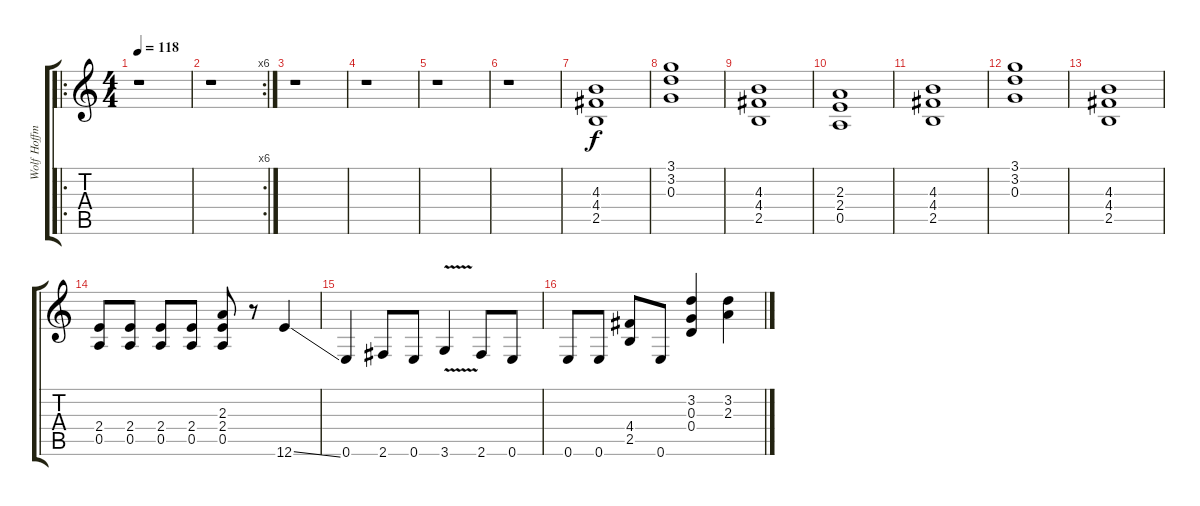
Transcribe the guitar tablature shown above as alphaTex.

\track ("Wolf Hoffmann" "Wolf Hoffm") {instrument overdrivenguitar}
\staff {score tabs}
\tuning (E4 B3 G3 D3 A2 E2) {hide}
\ro
\ts (4 4)
\tempo 118
\clef g2
\ks c
r.1{dy f} |
\rc 6
r.1 |
r.1 |
r.1 |
r.1 |
r.1 |
(4.3 4.4 2.5).1 |
(3.1 3.2 0.3).1 |
(4.3 4.4 2.5).1 |
(2.3 2.4 0.5).1 |
(4.3 4.4 2.5).1 |
(3.1 3.2 0.3).1 |
(4.3 4.4 2.5).1 |
(2.4 0.5).8 (2.4 0.5).8 (2.4 0.5).8 (2.4 0.5).8 (2.3 2.4 0.5).8 r.8 12.6{ss}.4 |
0.6.4 2.6.8 0.6.8 3.6{v}.4 2.6.8 0.6.8 |
0.6.8 0.6.8 (4.4 2.5).8 0.6.8 (3.2 0.3 0.4).4 (3.2 2.3).4
